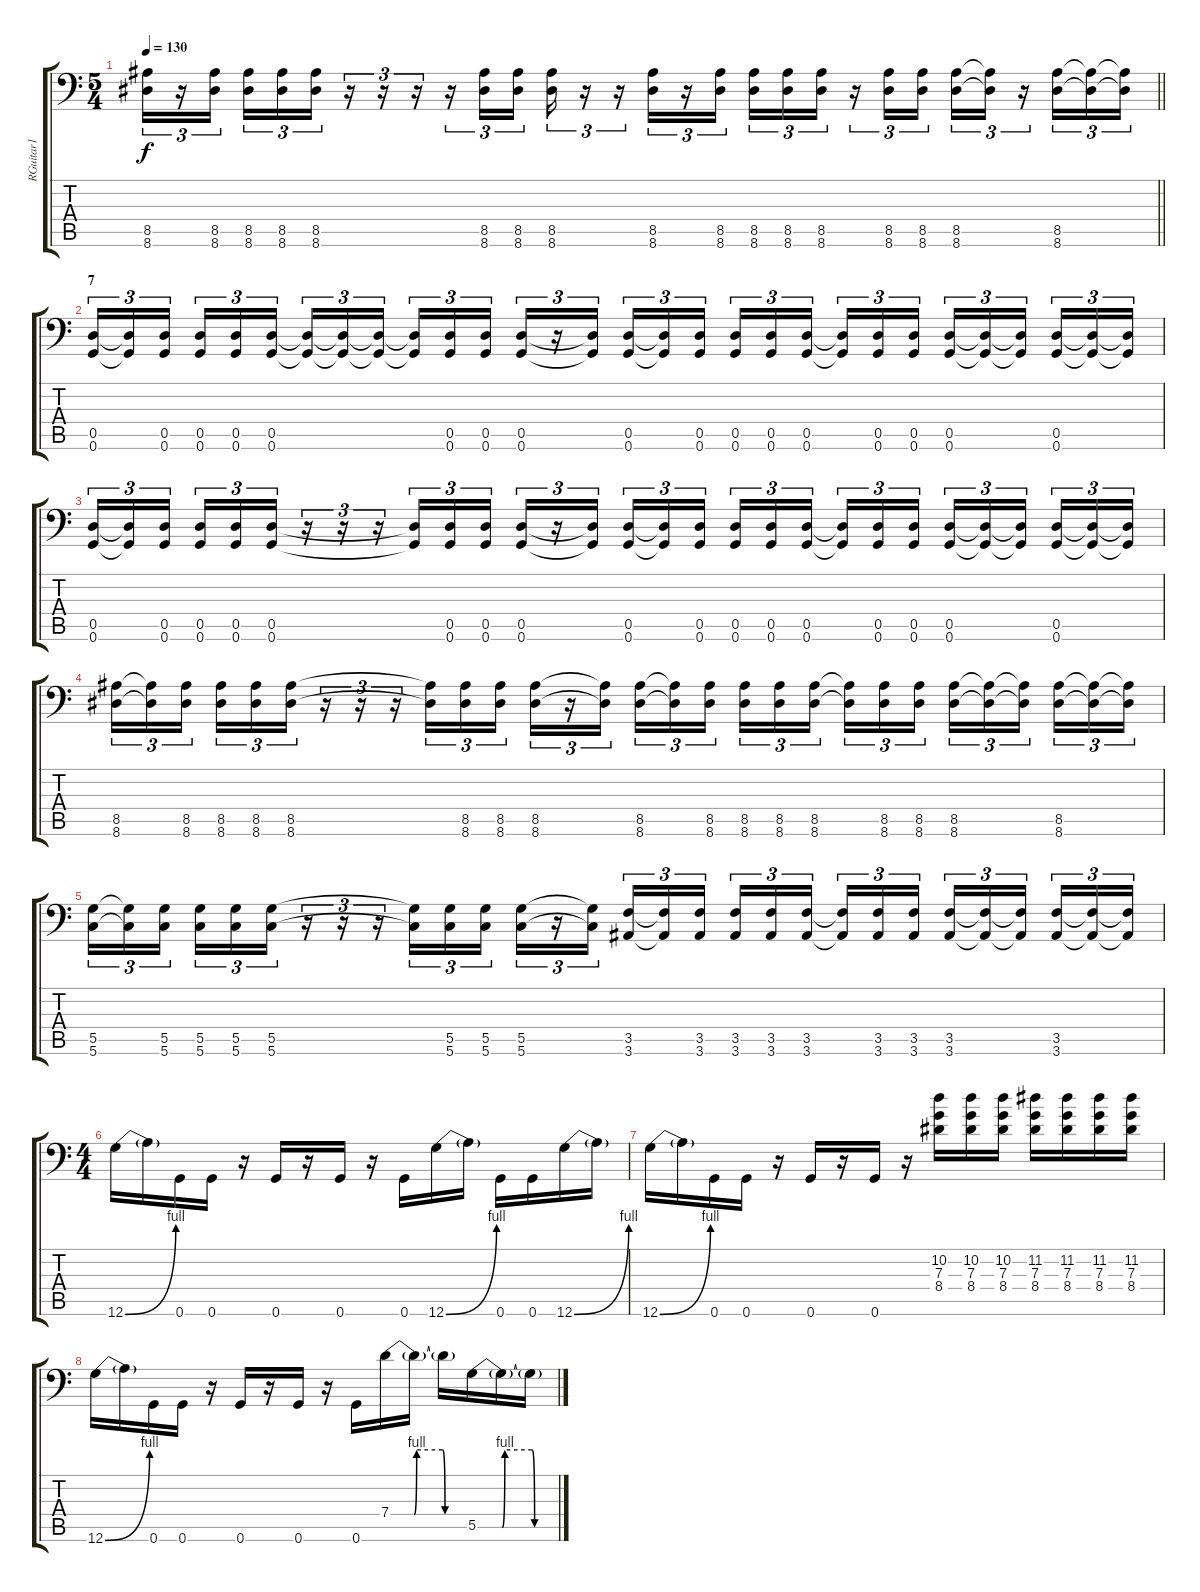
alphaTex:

\track ("RGuitar1" "RGuitar1") {instrument distortionguitar}
\staff {score tabs}
\tuning (A3 E3 C3 G2 D2 G1) {hide}
\ts (5 4)
\tempo 130
\clef f4
\barLineRight lightlight
\ks c
(8.5 8.6).16{tu (3 2) dy f} r.16{tu (3 2)} (8.5 8.6).16{tu (3 2) beam splitsecondary} (8.5 8.6).16{tu (3 2)} (8.5 8.6).16{tu (3 2)} (8.5 8.6).16{tu (3 2)} r.16{tu (3 2)} r.16{tu (3 2)} r.16{tu (3 2)} r.16{tu (3 2)} (8.5 8.6).16{tu (3 2)} (8.5 8.6).16{tu (3 2)} (8.5 8.6).16{tu (3 2)} r.16{tu (3 2)} r.16{tu (3 2)} (8.5 8.6).16{tu (3 2)} r.16{tu (3 2)} (8.5 8.6).16{tu (3 2)} (8.5 8.6).16{tu (3 2)} (8.5 8.6).16{tu (3 2)} (8.5 8.6).16{tu (3 2)} r.16{tu (3 2)} (8.5 8.6).16{tu (3 2)} (8.5 8.6).16{tu (3 2)} (8.5 8.6).16{tu (3 2)} (8.5{t} 8.6{t}).16{tu (3 2)} r.16{tu (3 2)} (8.5 8.6).16{tu (3 2)} (8.5{t} 8.6{t}).16{tu (3 2)} (8.5{t} 8.6{t}).16{tu (3 2)} |
\section ("" "7")
(0.5 0.6).16{tu (3 2)} (0.5{t} 0.6{t}).16{tu (3 2)} (0.5 0.6).16{tu (3 2) beam splitsecondary} (0.5 0.6).16{tu (3 2)} (0.5 0.6).16{tu (3 2)} (0.5 0.6).16{tu (3 2)} (0.5{t} 0.6{t}).16{tu (3 2)} (0.5{t} 0.6{t}).16{tu (3 2)} (0.5{t} 0.6{t}).16{tu (3 2) beam splitsecondary} (0.5{t} 0.6{t}).16{tu (3 2)} (0.5 0.6).16{tu (3 2)} (0.5 0.6).16{tu (3 2)} (0.5 0.6).16{tu (3 2)} r.16{tu (3 2)} (0.5{t} 0.6{t}).16{tu (3 2) beam splitsecondary} (0.5 0.6).16{tu (3 2)} (0.5{t} 0.6{t}).16{tu (3 2)} (0.5 0.6).16{tu (3 2)} (0.5 0.6).16{tu (3 2)} (0.5 0.6).16{tu (3 2)} (0.5 0.6).16{tu (3 2) beam splitsecondary} (0.5{t} 0.6{t}).16{tu (3 2)} (0.5 0.6).16{tu (3 2)} (0.5 0.6).16{tu (3 2)} (0.5 0.6).16{tu (3 2)} (0.5{t} 0.6{t}).16{tu (3 2)} (0.5{t} 0.6{t}).16{tu (3 2) beam splitsecondary} (0.5 0.6).16{tu (3 2)} (0.5{t} 0.6{t}).16{tu (3 2)} (0.5{t} 0.6{t}).16{tu (3 2)} |
(0.5 0.6).16{tu (3 2)} (0.5{t} 0.6{t}).16{tu (3 2)} (0.5 0.6).16{tu (3 2) beam splitsecondary} (0.5 0.6).16{tu (3 2)} (0.5 0.6).16{tu (3 2)} (0.5 0.6).16{tu (3 2)} r.16{tu (3 2)} r.16{tu (3 2)} r.16{tu (3 2)} (0.5{t} 0.6{t}).16{tu (3 2)} (0.5 0.6).16{tu (3 2)} (0.5 0.6).16{tu (3 2)} (0.5 0.6).16{tu (3 2)} r.16{tu (3 2)} (0.5{t} 0.6{t}).16{tu (3 2) beam splitsecondary} (0.5 0.6).16{tu (3 2)} (0.5{t} 0.6{t}).16{tu (3 2)} (0.5 0.6).16{tu (3 2)} (0.5 0.6).16{tu (3 2)} (0.5 0.6).16{tu (3 2)} (0.5 0.6).16{tu (3 2) beam splitsecondary} (0.5{t} 0.6{t}).16{tu (3 2)} (0.5 0.6).16{tu (3 2)} (0.5 0.6).16{tu (3 2)} (0.5 0.6).16{tu (3 2)} (0.5{t} 0.6{t}).16{tu (3 2)} (0.5{t} 0.6{t}).16{tu (3 2) beam splitsecondary} (0.5 0.6).16{tu (3 2)} (0.5{t} 0.6{t}).16{tu (3 2)} (0.5{t} 0.6{t}).16{tu (3 2)} |
(8.5 8.6).16{tu (3 2)} (8.5{t} 8.6{t}).16{tu (3 2)} (8.5 8.6).16{tu (3 2) beam splitsecondary} (8.5 8.6).16{tu (3 2)} (8.5 8.6).16{tu (3 2)} (8.5 8.6).16{tu (3 2)} r.16{tu (3 2)} r.16{tu (3 2)} r.16{tu (3 2)} (8.5{t} 8.6{t}).16{tu (3 2)} (8.5 8.6).16{tu (3 2)} (8.5 8.6).16{tu (3 2)} (8.5 8.6).16{tu (3 2)} r.16{tu (3 2)} (8.5{t} 8.6{t}).16{tu (3 2) beam splitsecondary} (8.5 8.6).16{tu (3 2)} (8.5{t} 8.6{t}).16{tu (3 2)} (8.5 8.6).16{tu (3 2)} (8.5 8.6).16{tu (3 2)} (8.5 8.6).16{tu (3 2)} (8.5 8.6).16{tu (3 2) beam splitsecondary} (8.5{t} 8.6{t}).16{tu (3 2)} (8.5 8.6).16{tu (3 2)} (8.5 8.6).16{tu (3 2)} (8.5 8.6).16{tu (3 2)} (8.5{t} 8.6{t}).16{tu (3 2)} (8.5{t} 8.6{t}).16{tu (3 2) beam splitsecondary} (8.5 8.6).16{tu (3 2)} (8.5{t} 8.6{t}).16{tu (3 2)} (8.5{t} 8.6{t}).16{tu (3 2)} |
(5.5 5.6).16{tu (3 2)} (5.5{t} 5.6{t}).16{tu (3 2)} (5.5 5.6).16{tu (3 2) beam splitsecondary} (5.5 5.6).16{tu (3 2)} (5.5 5.6).16{tu (3 2)} (5.5 5.6).16{tu (3 2)} r.16{tu (3 2)} r.16{tu (3 2)} r.16{tu (3 2)} (5.5{t} 5.6{t}).16{tu (3 2)} (5.5 5.6).16{tu (3 2)} (5.5 5.6).16{tu (3 2)} (5.5 5.6).16{tu (3 2)} r.16{tu (3 2)} (5.5{t} 5.6{t}).16{tu (3 2) beam splitsecondary} (3.5 3.6).16{tu (3 2)} (3.5{t} 3.6{t}).16{tu (3 2)} (3.5 3.6).16{tu (3 2)} (3.5 3.6).16{tu (3 2)} (3.5 3.6).16{tu (3 2)} (3.5 3.6).16{tu (3 2) beam splitsecondary} (3.5{t} 3.6{t}).16{tu (3 2)} (3.5 3.6).16{tu (3 2)} (3.5 3.6).16{tu (3 2)} (3.5 3.6).16{tu (3 2)} (3.5{t} 3.6{t}).16{tu (3 2)} (3.5{t} 3.6{t}).16{tu (3 2) beam splitsecondary} (3.5 3.6).16{tu (3 2)} (3.5{t} 3.6{t}).16{tu (3 2)} (3.5{t} 3.6{t}).16{tu (3 2)} |
\ts (4 4)
12.6{be (bend 0 0 60 4)}.16 12.6{t}.16 0.6.16 0.6.16 r.16 0.6.16 r.16 0.6.16 r.16 0.6.16 12.6{be (bend 0 0 60 4)}.16 12.6{t}.16 0.6.16 0.6.16 12.6{be (bend 0 0 60 4)}.16 12.6{t}.16 |
12.6{be (bend 0 0 60 4)}.16 12.6{t}.16 0.6.16 0.6.16 r.16 0.6.16 r.16 0.6.16 r.16 (10.2 7.3 8.4).16 (10.2 7.3 8.4).16 (10.2 7.3 8.4).16 (11.2 7.3 8.4).16 (11.2 7.3 8.4).16 (11.2 7.3 8.4).16 (11.2 7.3 8.4).16 |
12.6{be (bend 0 0 60 4)}.16 12.6{t}.16 0.6.16 0.6.16 r.16 0.6.16 r.16 0.6.16 r.16 0.6.16 7.4{be (custom 0 0 18 0 20 4 40 4 42 0 60 0)}.16 7.4{t}.16 7.4{t}.16 5.5{be (custom 0 0 18 0 20 4 40 4 42 0 60 0)}.16 5.5{t}.16 5.5{t}.16
